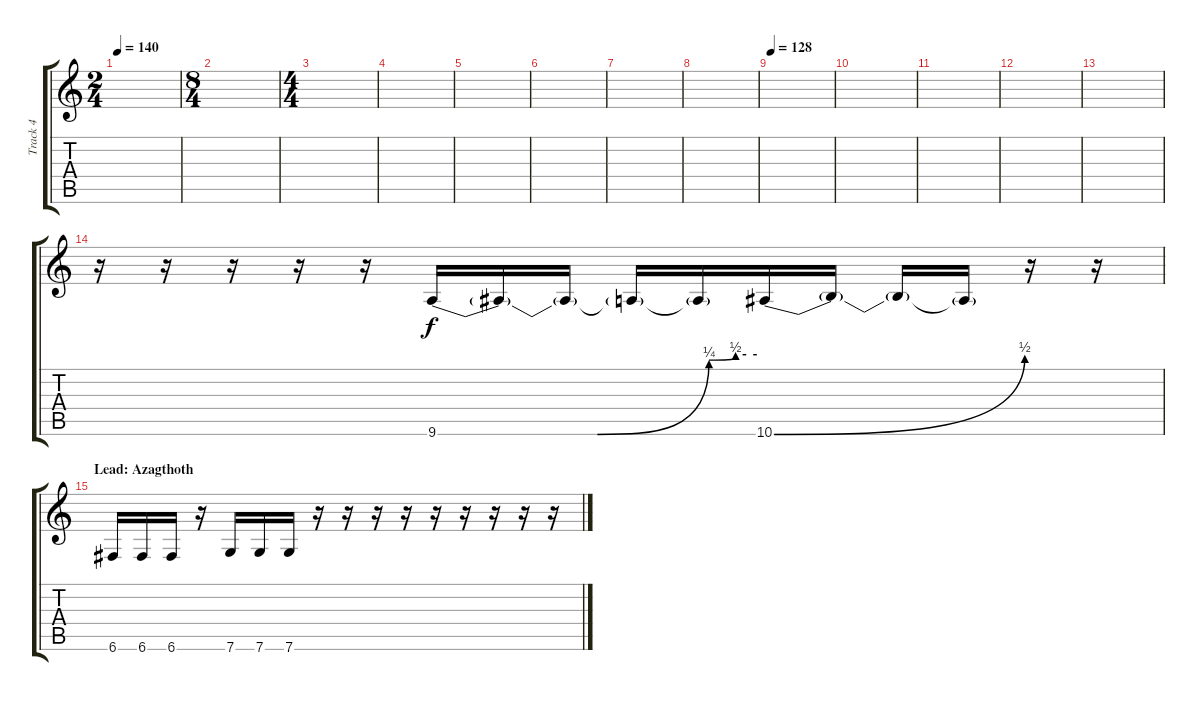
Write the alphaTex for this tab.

\track ("Track 4" "Track 4") {instrument overdrivenguitar}
\staff {score tabs}
\tuning (C4 G3 Eb3 Bb2 F2 C2) {hide}
\ts (2 4)
\tempo 140
\clef g2
\ks c
|
\ts (8 4)
|
\ts (4 4)
|
|
|
|
|
|
\tempo 128
|
|
|
|
|
r.16 r.16 r.16 r.16 r.16 9.6{be (custom 0 0 30 0 51 1 56 2 58 2 60 2)}.16 9.6{t}.16 9.6{t}.16 9.6{t}.16 9.6{t}.16 10.6{be (bend 0 0 60 2)}.16 10.6{t}.16 10.6{t}.16 10.6{t}.16 r.16 r.16 |
\section ("" "Lead: Azagthoth")
6.6.16 6.6.16 6.6.16 r.16 7.6.16 7.6.16 7.6.16 r.16 r.16 r.16 r.16 r.16 r.16 r.16 r.16 r.16
